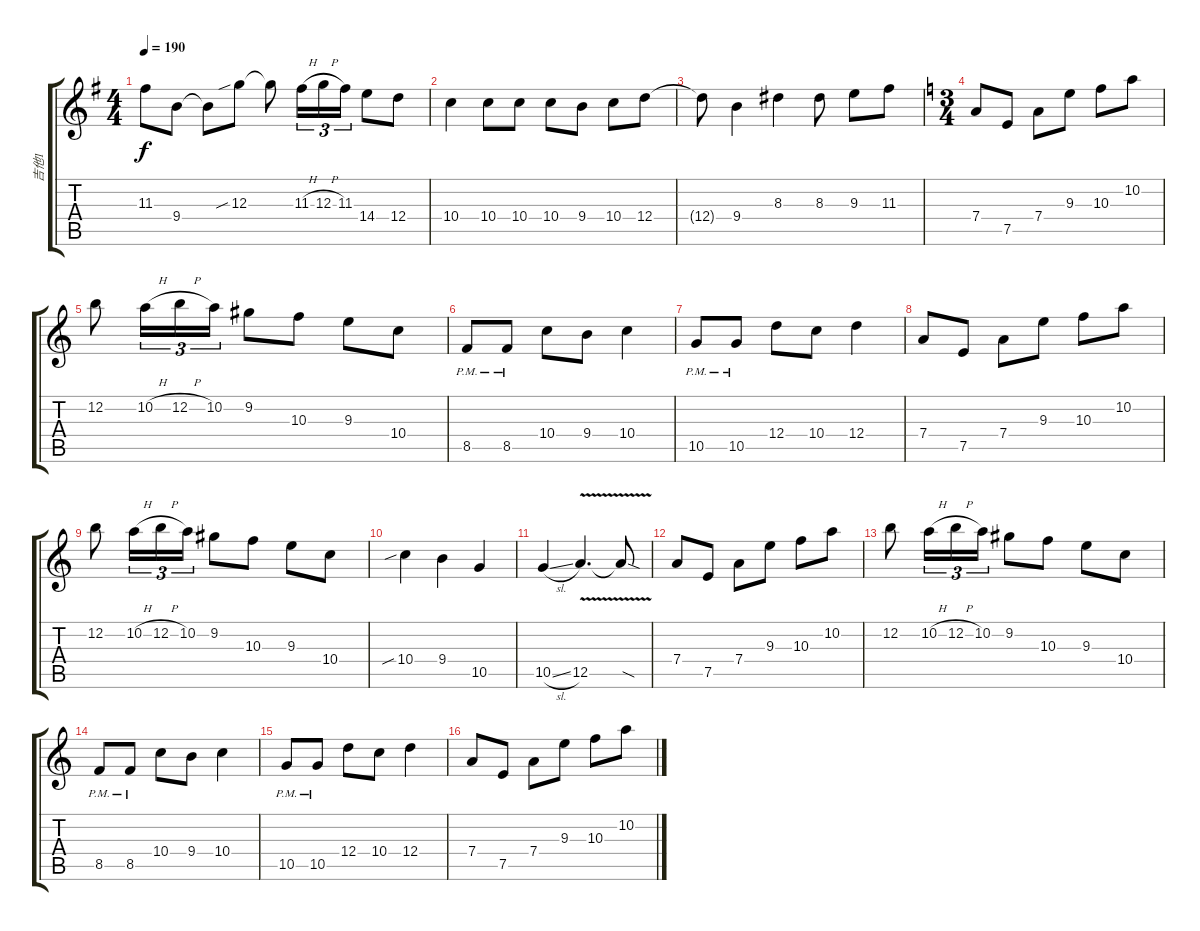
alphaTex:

\track ("吉他1" "吉他1") {instrument overdrivenguitar}
\staff {score tabs}
\tuning (E4 B3 G3 D3 A2 E2) {hide}
\ts (4 4)
\tempo 190
\clef g2
\ks g
11.3{t}.8{dy f} 9.4.8 9.4{t}.8 12.3{sib}.8 12.3{t}.8 11.3{h}.16{tu (3 2)} 12.3{h}.16{tu (3 2)} 11.3.16{tu (3 2)} 14.4.8 12.4.8 |
10.4.4 10.4.8 10.4.8 10.4.8 9.4.8 10.4.8 12.4.8 |
12.4{t}.8 9.4.4 8.3.4 8.3.8 9.3.8 11.3.8 |
\ts (3 4)
\ks c
7.4.8 7.5.8 7.4.8 9.3.8 10.3.8 10.2.8 |
12.2.8 10.2{h}.16{tu (3 2)} 12.2{h}.16{tu (3 2)} 10.2.16{tu (3 2)} 9.2.8 10.3.8 9.3.8 10.4.8 |
8.5{pm}.8 8.5{pm}.8 10.4.8 9.4.8 10.4.4 |
10.5{pm}.8 10.5{pm}.8 12.4.8 10.4.8 12.4.4 |
7.4.8 7.5.8 7.4.8 9.3.8 10.3.8 10.2.8 |
12.2.8 10.2{h}.16{tu (3 2)} 12.2{h}.16{tu (3 2)} 10.2.16{tu (3 2)} 9.2.8 10.3.8 9.3.8 10.4.8 |
10.4{sib}.4 9.4.4 10.5.4 |
10.5{sl}.4 12.5{v}.4{d} 12.5{sod t}.8 |
7.4.8 7.5.8 7.4.8 9.3.8 10.3.8 10.2.8 |
12.2.8 10.2{h}.16{tu (3 2)} 12.2{h}.16{tu (3 2)} 10.2.16{tu (3 2)} 9.2.8 10.3.8 9.3.8 10.4.8 |
8.5{pm}.8 8.5{pm}.8 10.4.8 9.4.8 10.4.4 |
10.5{pm}.8 10.5{pm}.8 12.4.8 10.4.8 12.4.4 |
7.4.8 7.5.8 7.4.8 9.3.8 10.3.8 10.2.8
